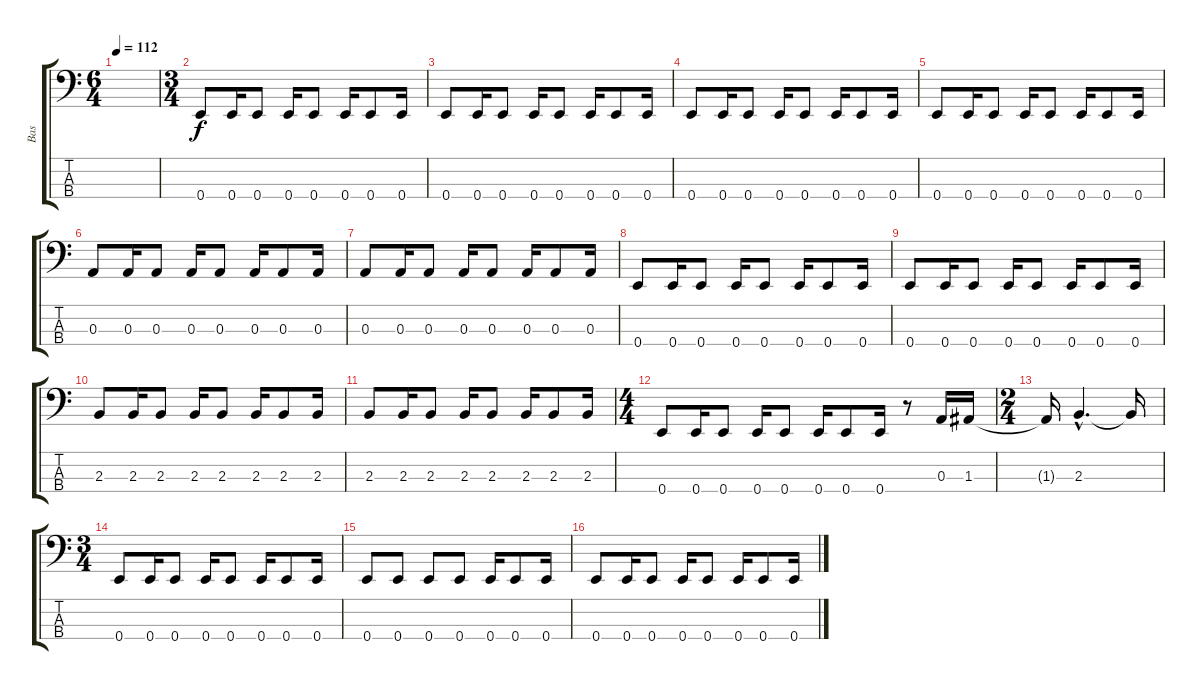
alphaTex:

\track ("Bas" "Bas") {instrument electricbassfinger}
\staff {score tabs}
\tuning (G2 D2 A1 E1) {hide}
\ts (6 4)
\tempo 112
\clef f4
\ks c
|
\ts (3 4)
0.4.8 0.4.16 0.4.8 0.4.16 0.4.8 0.4.16 0.4.8 0.4.16 |
0.4.8 0.4.16 0.4.8 0.4.16 0.4.8 0.4.16 0.4.8 0.4.16 |
0.4.8 0.4.16 0.4.8 0.4.16 0.4.8 0.4.16 0.4.8 0.4.16 |
0.4.8 0.4.16 0.4.8 0.4.16 0.4.8 0.4.16 0.4.8 0.4.16 |
0.3.8 0.3.16 0.3.8 0.3.16 0.3.8 0.3.16 0.3.8 0.3.16 |
0.3.8 0.3.16 0.3.8 0.3.16 0.3.8 0.3.16 0.3.8 0.3.16 |
0.4.8 0.4.16 0.4.8 0.4.16 0.4.8 0.4.16 0.4.8 0.4.16 |
0.4.8 0.4.16 0.4.8 0.4.16 0.4.8 0.4.16 0.4.8 0.4.16 |
2.3.8 2.3.16 2.3.8 2.3.16 2.3.8 2.3.16 2.3.8 2.3.16 |
2.3.8 2.3.16 2.3.8 2.3.16 2.3.8 2.3.16 2.3.8 2.3.16 |
\ts (4 4)
0.4.8 0.4.16 0.4.8 0.4.16 0.4.8 0.4.16 0.4.8 0.4.16 r.8 0.3.16 1.3.16 |
\ts (2 4)
1.3{t}.16 2.3{hac}.4{d} 2.3{t}.16 |
\ts (3 4)
0.4.8 0.4.16 0.4.8 0.4.16 0.4.8 0.4.16 0.4.8 0.4.16 |
0.4.8 0.4.8 0.4.8 0.4.8 0.4.16 0.4.8 0.4.16 |
0.4.8 0.4.16 0.4.8 0.4.16 0.4.8 0.4.16 0.4.8 0.4.16
